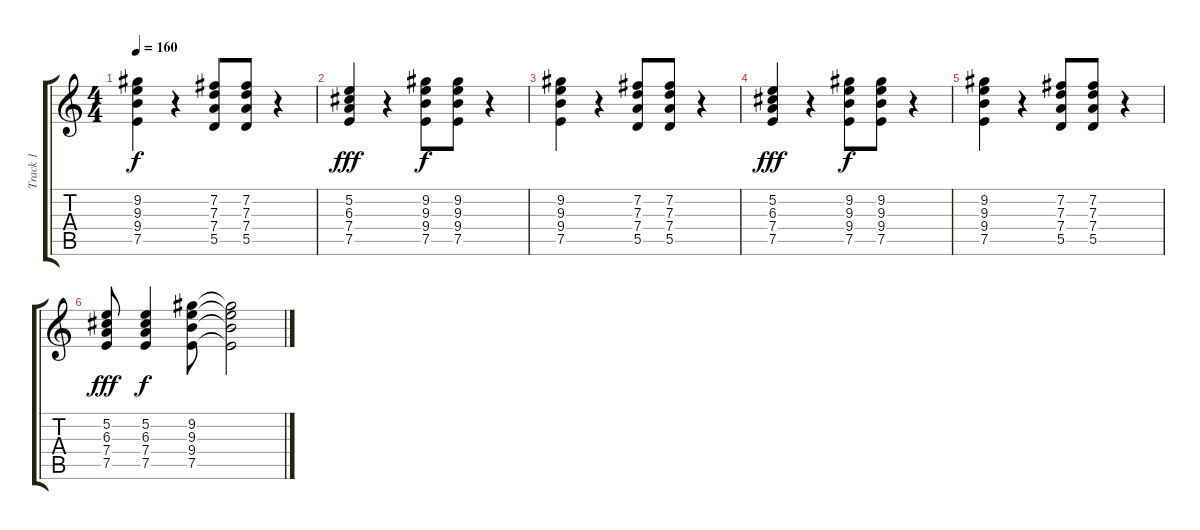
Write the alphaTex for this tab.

\track ("Track 1" "Track 1") {instrument overdrivenguitar}
\staff {score tabs}
\tuning (E4 B3 G3 D3 A2 E2) {hide}
\ts (4 4)
\tempo 160
\clef g2
\ks c
(9.2 9.3 9.4 7.5).4{dy f} r.4 (7.2 7.3 7.4 5.5).8 (7.2 7.3 7.4 5.5).8 r.4 |
(5.2 6.3 7.4 7.5).4{dy fff} r.4 (9.2 9.3 9.4 7.5).8{dy f} (9.2 9.3 9.4 7.5).8 r.4 |
(9.2 9.3 9.4 7.5).4 r.4 (7.2 7.3 7.4 5.5).8 (7.2 7.3 7.4 5.5).8 r.4 |
(5.2 6.3 7.4 7.5).4{dy fff} r.4 (9.2 9.3 9.4 7.5).8{dy f} (9.2 9.3 9.4 7.5).8 r.4 |
(9.2 9.3 9.4 7.5).4 r.4 (7.2 7.3 7.4 5.5).8 (7.2 7.3 7.4 5.5).8 r.4 |
(5.2 6.3 7.4 7.5).8{dy fff} (5.2 6.3 7.4 7.5).4{dy f} (9.2 9.3 9.4 7.5).8 (9.2{t} 9.3{t} 9.4{t} 7.5{t}).2
